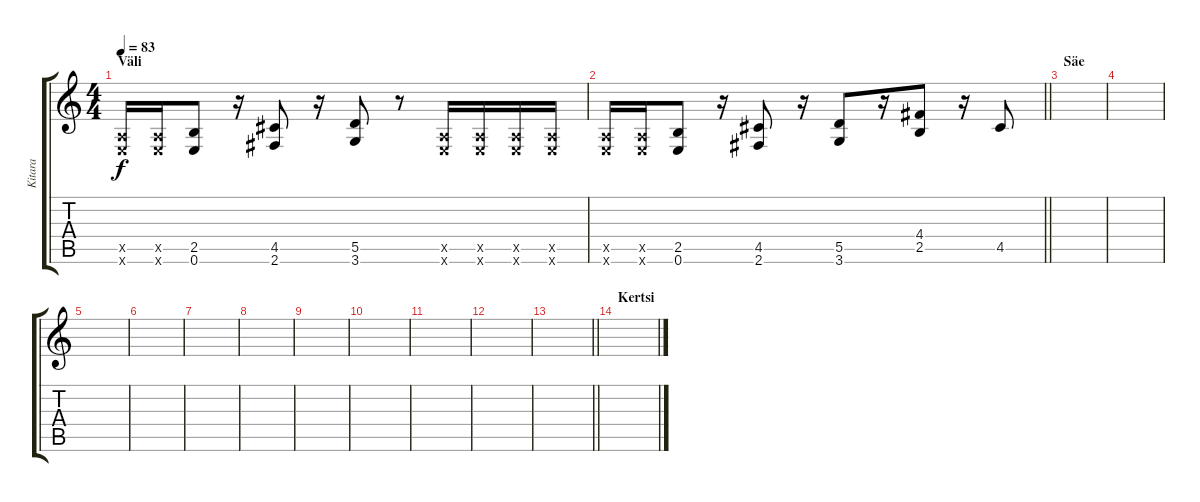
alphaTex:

\track ("Kitara" "Kitara") {instrument electricguitarclean}
\staff {score tabs}
\tuning (E4 B3 G3 D3 A2 E2) {hide}
\ts (4 4)
\section ("" "Väli")
\tempo 83
\clef g2
\ks c
(0.5{x} 0.6{x}).16{dy f} (0.5{x} 0.6{x}).16 (2.5 0.6).8 r.16 (4.5 2.6).8 r.16 (5.5 3.6).8 r.8 (0.5{x} 0.6{x}).16 (0.5{x} 0.6{x}).16 (0.5{x} 0.6{x}).16 (0.5{x} 0.6{x}).16 |
\barLineRight lightlight
(0.5{x} 0.6{x}).16 (0.5{x} 0.6{x}).16 (2.5 0.6).8 r.16 (4.5 2.6).8 r.16 (5.5 3.6).8 r.16 (4.4 2.5).8 r.16 4.5.8 |
\section ("" "Säe")
|
|
|
|
|
|
|
|
|
|
\barLineRight lightlight
|
\section ("" "Kertsi")
